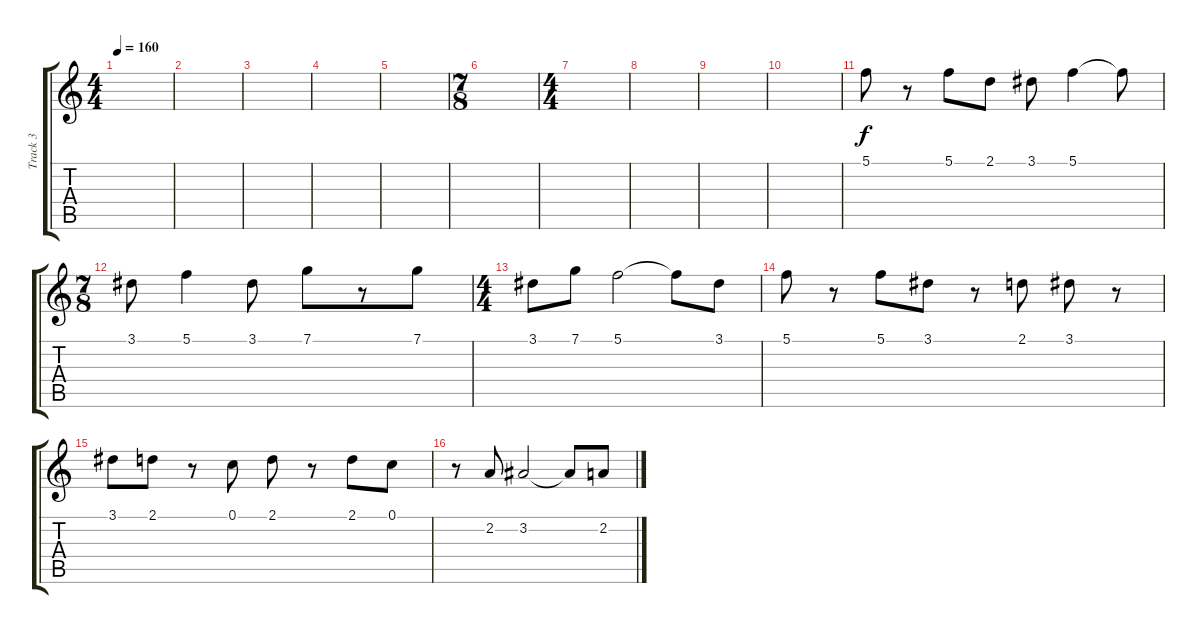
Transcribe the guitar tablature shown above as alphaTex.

\track ("Track 3" "Track 3") {instrument overdrivenguitar}
\staff {score tabs}
\tuning (C4 G3 Eb3 Bb2 F2 C2) {hide}
\ts (4 4)
\tempo 160
\clef g2
\ks c
|
|
|
|
|
\ts (7 8)
|
\ts (4 4)
|
|
|
|
5.1.8 r.8 5.1.8 2.1.8 3.1.8 5.1.4 5.1{t}.8 |
\ts (7 8)
3.1.8 5.1.4 3.1.8 7.1.8 r.8 7.1.8 |
\ts (4 4)
3.1.8 7.1.8 5.1.2 5.1{t}.8 3.1.8 |
5.1.8 r.8 5.1.8 3.1.8 r.8 2.1.8 3.1.8 r.8 |
3.1.8 2.1.8 r.8 0.1.8 2.1.8 r.8 2.1.8 0.1.8 |
r.8 2.2.8 3.2.2 3.2{t}.8 2.2.8
